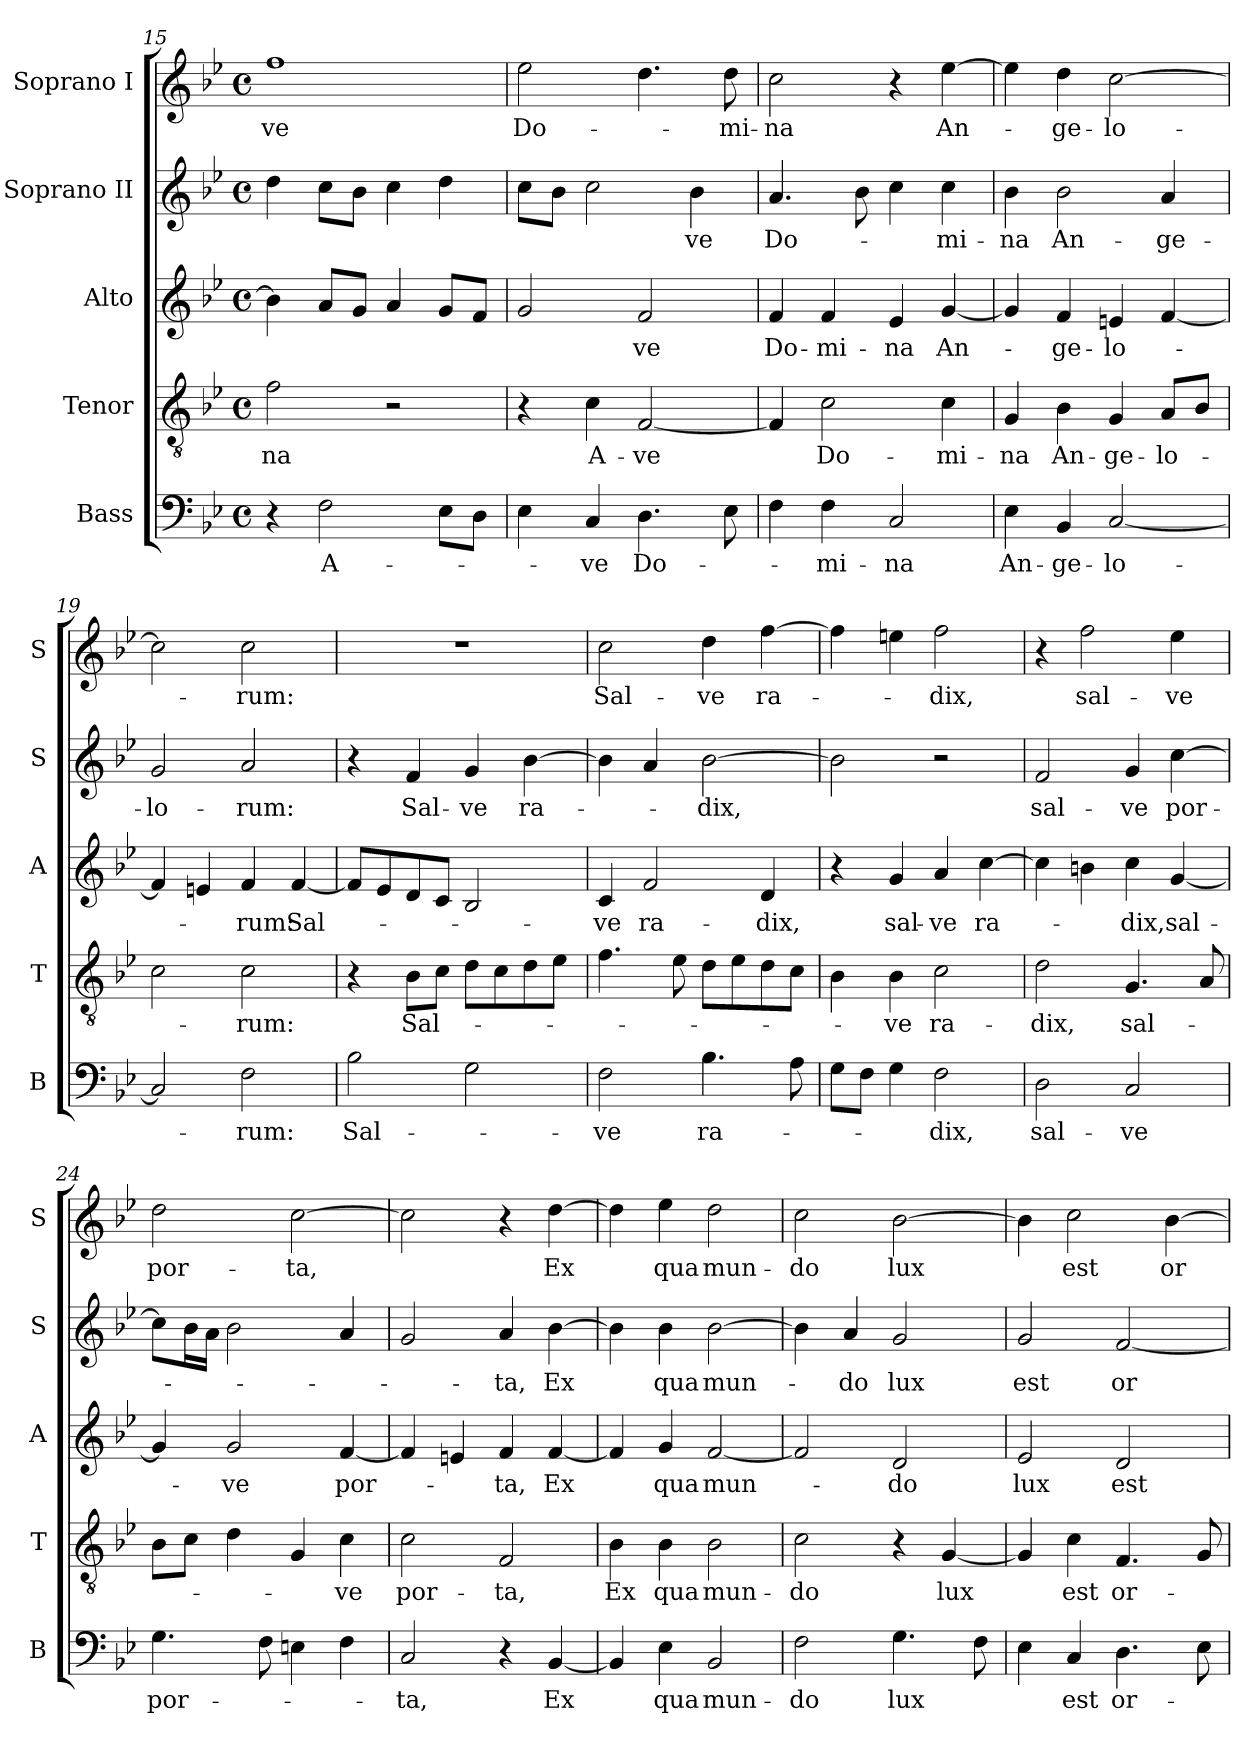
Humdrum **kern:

**kern	**text	**kern	**text	**kern	**text	**kern	**text	**kern	**text
*part5	*part5	*part4	*part4	*part3	*part3	*part2	*part2	*part1	*part1
*staff5	*staff5	*staff4	*staff4	*staff3	*staff3	*staff2	*staff2	*staff1	*staff1
*I"Bass	*	*I"Tenor	*	*I"Alto	*	*I"Soprano II	*	*I"Soprano I	*
*I'B	*	*I'T	*	*I'A	*	*I'S	*	*I'S	*
*clefF4	*	*clefGv2	*	*clefG2	*	*clefG2	*	*clefG2	*
*k[b-e-]	*	*k[b-e-]	*	*k[b-e-]	*	*k[b-e-]	*	*k[b-e-]	*
*B-:	*	*B-:	*	*B-:	*	*B-:	*	*B-:	*
*M4/4	*	*M4/4	*	*M4/4	*	*M4/4	*	*M4/4	*
*met(c)	*	*met(c)	*	*met(c)	*	*met(c)	*	*met(c)	*
=15	=15	=15	=15	=15	=15	=15	=15	=15	=15
4r	.	2f\	-na	4b-\]	.	4dd\	.	1ff	-ve
2F\	A-	.	.	8a/L	.	8cc\L	.	.	.
.	.	.	.	8g/J	.	8b-\J	.	.	.
.	.	2r	.	4a/	.	4cc\	.	.	.
8E-\L	.	.	.	8g/L	.	4dd\	.	.	.
8D\J	.	.	.	8f/J	.	.	.	.	.
=16	=16	=16	=16	=16	=16	=16	=16	=16	=16
4E-\	.	4r	.	2g/	.	8cc\L	.	2ee-\	Do-
.	.	.	.	.	.	8b-\J	.	.	.
4C/	-ve	4c\	A-	.	.	2cc\	.	.	.
4.D\	Do-	[2F/	-ve	2f/	-ve	.	.	4.dd\	.
.	.	.	.	.	.	4b-\	-ve	.	.
8E-\	.	.	.	.	.	.	.	8dd\	-mi-
=17	=17	=17	=17	=17	=17	=17	=17	=17	=17
4F\	.	4F/]	.	4f/	Do-	4.a/	Do-	2cc\	-na
4F\	-mi-	2c\	Do-	4f/	-mi-	.	.	.	.
.	.	.	.	.	.	8b-\	.	.	.
2C/	-na	.	.	4e-/	-na	4cc\	.	4r	.
.	.	4c\	-mi-	[4g/	An-	4cc\	-mi-	[4ee-\	An-
=18	=18	=18	=18	=18	=18	=18	=18	=18	=18
4E-\	An-	4G/	-na	4g/]	.	4b-\	-na	4ee-\]	.
4BB-/	-ge-	4B-\	An-	4f/	-ge-	2b-\	An-	4dd\	-ge-
[2C/	-lo-	4G/	-ge-	4en/	-lo-	.	.	[2cc\	-lo-
.	.	8A/L	-lo-	[4f/	.	4a/	-ge-	.	.
.	.	8B-/J	.	.	.	.	.	.	.
!!LO:LB:g=z
=19	=19	=19	=19	=19	=19	=19	=19	=19	=19
2C/]	.	2c\	.	4f/]	.	2g/	-lo-	2cc\]	.
.	.	.	.	4en/	.	.	.	.	.
2F\	-rum:	2c\	-rum:	4f/	-rum:	2a/	-rum:	2cc\	-rum:
.	.	.	.	[4f/	Sal-	.	.	.	.
=20	=20	=20	=20	=20	=20	=20	=20	=20	=20
2B-\	Sal-	4r	.	8f/L]	.	4r	.	1r	.
.	.	.	.	8e-/	.	.	.	.	.
.	.	8B-\L	Sal-	8d/	.	4f/	Sal-	.	.
.	.	8c\J	.	8c/J	.	.	.	.	.
2G\	.	8d\L	.	2B-/	.	4g/	-ve	.	.
.	.	8c\	.	.	.	.	.	.	.
.	.	8d\	.	.	.	[4b-\	ra-	.	.
.	.	8e-\J	.	.	.	.	.	.	.
=21	=21	=21	=21	=21	=21	=21	=21	=21	=21
2F\	-ve	4.f\	.	4c/	-ve	4b-\]	.	2cc\	Sal-
.	.	.	.	2f/	ra-	4a/	.	.	.
.	.	8e-\	.	.	.	.	.	.	.
4.B-\	ra-	8d\L	.	.	.	[2b-\	-dix,	4dd\	-ve
.	.	8e-\	.	.	.	.	.	.	.
.	.	8d\	.	4d/	-dix,	.	.	[4ff\	ra-
8A\	.	8c\J	.	.	.	.	.	.	.
=22	=22	=22	=22	=22	=22	=22	=22	=22	=22
8G\L	.	4B-\	.	4r	.	2b-\]	.	4ff\]	.
8F\J	.	.	.	.	.	.	.	.	.
4G\	.	4B-\	-ve	4g/	sal-	.	.	4een\	.
2F\	-dix,	2c\	ra-	4a/	-ve	2r	.	2ff\	-dix,
.	.	.	.	[4cc\	ra-	.	.	.	.
=23	=23	=23	=23	=23	=23	=23	=23	=23	=23
2D\	sal-	2d\	-dix,	4cc\]	.	2f/	sal-	4r	.
.	.	.	.	4bn\	.	.	.	2ff\	sal-
2C/	-ve	4.G/	sal-	4cc\	-dix,	4g/	-ve	.	.
.	.	.	.	[4g/	sal-	[4cc\	por-	4ee-\	-ve
.	.	8A/	.	.	.	.	.	.	.
=24	=24	=24	=24	=24	=24	=24	=24	=24	=24
4.G\	por-	8B-\L	.	4g/]	.	8cc\L]	.	2dd\	por-
.	.	8c\J	.	.	.	16b-\L	.	.	.
.	.	.	.	.	.	16a\JJ	.	.	.
.	.	4d\	.	2g/	-ve	2b-\	.	.	.
8F\	.	.	.	.	.	.	.	.	.
4En\	.	4G/	.	.	.	.	.	[2cc\	-ta,
4F\	.	4c\	-ve	[4f/	por-	4a/	.	.	.
!!LO:PB:g=z
=25	=25	=25	=25	=25	=25	=25	=25	=25	=25
2C/	-ta,	2c\	por-	4f/]	.	2g/	.	2cc\]	.
.	.	.	.	4en/	.	.	.	.	.
4r	.	2F/	-ta,	4f/	-ta,	4a/	-ta,	4r	.
[4BB-/	Ex	.	.	[4f/	Ex	[4b-\	Ex	[4dd\	Ex
=26	=26	=26	=26	=26	=26	=26	=26	=26	=26
4BB-/]	.	4B-\	Ex	4f/]	.	4b-\]	.	4dd\]	.
4E-\	qua	4B-\	qua	4g/	qua	4b-\	qua	4ee-\	qua
2BB-/	mun-	2B-\	mun-	[2f/	mun-	[2b-\	mun-	2dd\	mun-
=27	=27	=27	=27	=27	=27	=27	=27	=27	=27
2F\	-do	2c\	-do	2f/]	.	4b-\]	.	2cc\	-do
.	.	.	.	.	.	4a/	-do	.	.
4.G\	lux	4r	.	2d/	-do	2g/	lux	[2b-\	lux
.	.	[4G/	lux	.	.	.	.	.	.
8F\	.	.	.	.	.	.	.	.	.
=28	=28	=28	=28	=28	=28	=28	=28	=28	=28
4E-\	.	4G/]	.	2e-/	lux	2g/	est	4b-\]	.
4C/	est	4c\	est	.	.	.	.	2cc\	est
4.D\	or-	4.F/	or-	2d/	est	[2f/	or-	.	.
.	.	.	.	.	.	.	.	[4b-\	or-
8E-\	.	8G/	.	.	.	.	.	.	.
=	=	=	=	=	=	=	=	=	=
*-	*-	*-	*-	*-	*-	*-	*-	*-	*-
